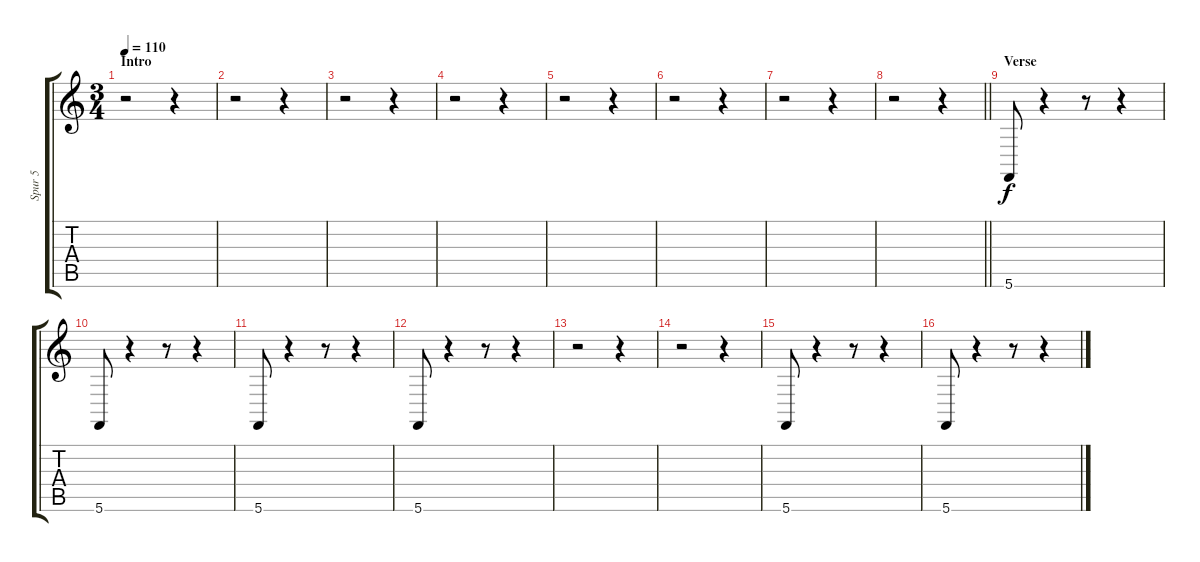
\track ("Spur 5" "Spur 5") {instrument tuba}
\staff {score tabs}
\tuning (D4 A3 F3 C3 G2 C2) {hide}
\ts (3 4)
\section ("" "Intro")
\tempo 110
\clef g2
\ks c
r.2{dy f instrument tuba} r.4 |
r.2 r.4 |
r.2 r.4 |
r.2 r.4 |
r.2 r.4 |
r.2 r.4 |
r.2 r.4 |
\barLineRight lightlight
r.2 r.4 |
\section ("" "Verse")
5.6.8 r.4 r.8 r.4 |
5.6.8 r.4 r.8 r.4 |
5.6.8 r.4 r.8 r.4 |
5.6.8 r.4 r.8 r.4 |
r.2 r.4 |
r.2 r.4 |
5.6.8 r.4 r.8 r.4 |
5.6.8 r.4 r.8 r.4
